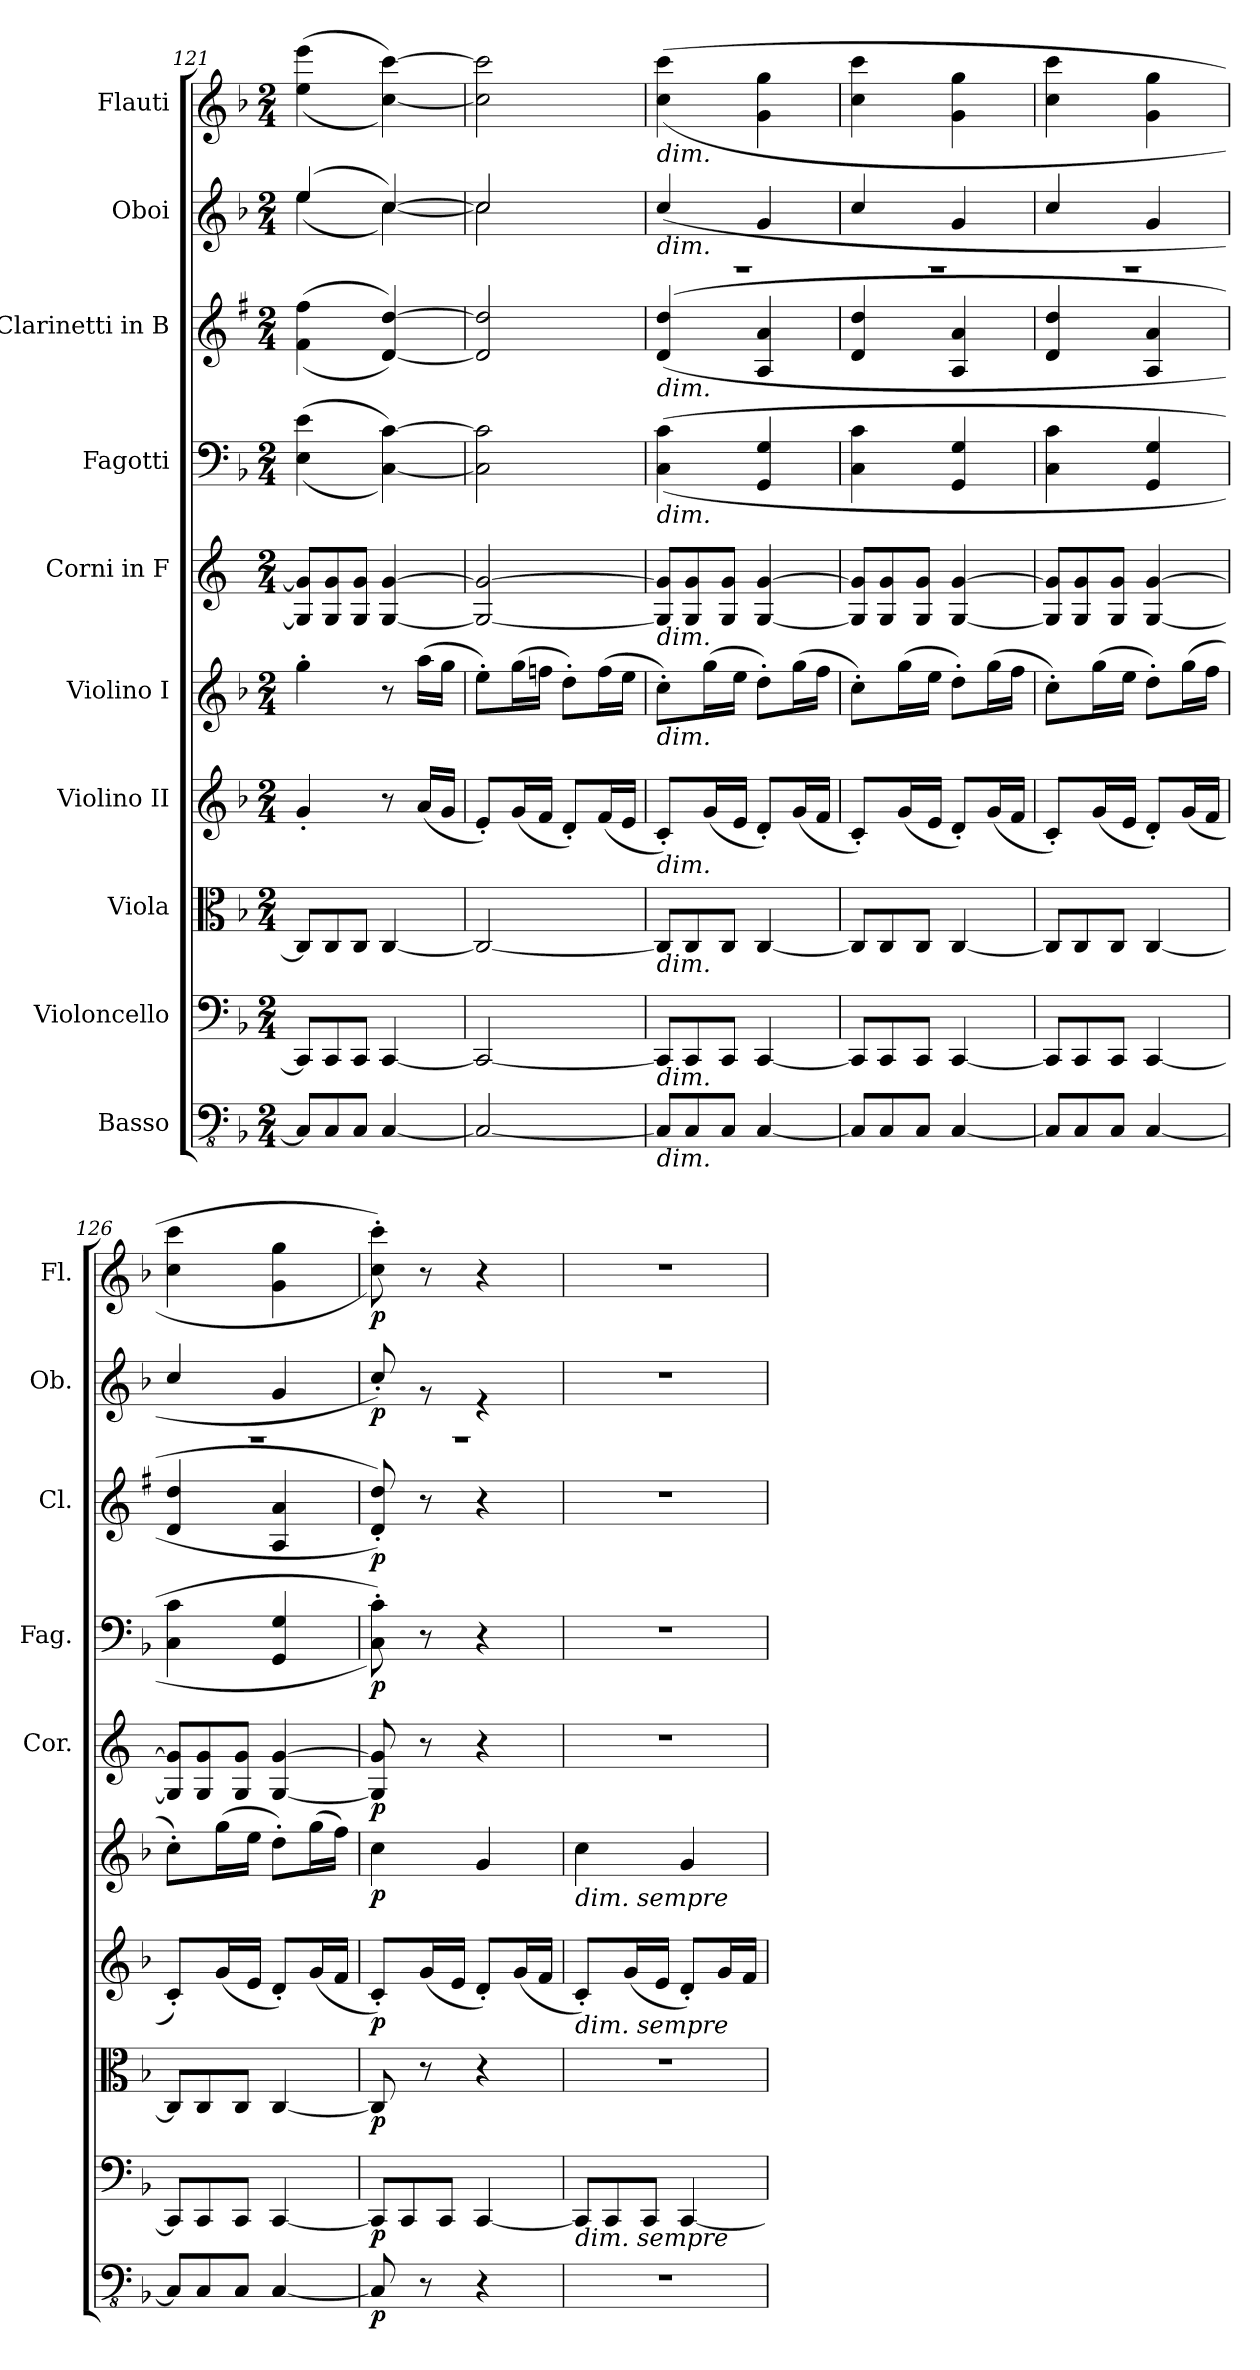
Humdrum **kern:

**kern	**dynam	**kern	**dynam	**kern	**dynam	**kern	**dynam	**kern	**dynam	**kern	**dynam	**kern	**dynam	**kern	**dynam	**kern	**dynam	**kern	**dynam
*part10	*part10	*part9	*part9	*part8	*part8	*part7	*part7	*part6	*part6	*part5	*part5	*part4	*part4	*part3	*part3	*part2	*part2	*part1	*part1
*staff10	*staff10	*staff9	*staff9	*staff8	*staff8	*staff7	*staff7	*staff6	*staff6	*staff5	*staff5	*staff4	*staff4	*staff3	*staff3	*staff2	*staff2	*staff1	*staff1
*I"Basso	*	*I"Violoncello	*	*I"Viola	*	*I"Violino II	*	*I"Violino I	*	*I"Corni in F	*	*I"Fagotti	*	*I"Clarinetti in B	*	*I"Oboi	*	*I"Flauti	*
*	*	*	*	*	*	*	*	*	*	*I'Cor.	*	*I'Fag.	*	*I'Cl.	*	*I'Ob.	*	*I'Fl.	*
*clefFv4	*	*clefF4	*	*clefC3	*	*clefG2	*	*clefG2	*	*clefG2	*	*clefF4	*	*clefG2	*	*clefG2	*	*clefG2	*
*	*	*	*	*	*	*	*	*	*	*ITrd4c7	*	*	*	*ITrd1c2	*	*	*	*	*
*k[b-]	*	*k[b-]	*	*k[b-]	*	*k[b-]	*	*k[b-]	*	*k[b-]	*	*k[b-]	*	*k[b-]	*	*k[b-]	*	*k[b-]	*
*M2/4	*	*M2/4	*	*M2/4	*	*M2/4	*	*M2/4	*	*M2/4	*	*M2/4	*	*M2/4	*	*M2/4	*	*M2/4	*
*Xtuplet	*	*Xtuplet	*	*Xtuplet	*	*	*	*	*	*Xtuplet	*	*	*	*	*	*	*	*	*
=121	=121	=121	=121	=121	=121	=121	=121	=121	=121	=121	=121	=121	=121	=121	=121	=121	=121	=121	=121
*	*	*	*	*	*	*	*	*	*	*	*	*	*	*	*	*^	*	*	*
12CC/L]	.	12CC/L]	.	12C/L]	.	4g'/	.	4gg'\	.	12C/] 12c/]L	.	((4E\ 4e\	.	((4e\ 4ee\	.	(4ee/	(4ee\	.	((4ee\ 4eee\	.
12CC/	.	12CC/	.	12C/	.	.	.	.	.	12C/ 12c/	.	.	.	.	.	.	.	.	.	.
12CC/J	.	12CC/J	.	12C/J	.	.	.	.	.	12C/ 12c/J	.	.	.	.	.	.	.	.	.	.
[4CC/	.	[4CC/	.	[4C/	.	8r	.	8r	.	[4C/ [4c/	.	[4C\ [4c\))	.	[4c/ [4cc/))	.	[4cc/)	[4cc\)	.	[4cc\ [4ccc\))	.
.	.	.	.	.	.	(16a/LL	.	(16aa\LL	.	.	.	.	.	.	.	.	.	.	.	.
.	.	.	.	.	.	16g/JJ	.	16gg\JJ	.	.	.	.	.	.	.	.	.	.	.	.
=122	=122	=122	=122	=122	=122	=122	=122	=122	=122	=122	=122	=122	=122	=122	=122	=122	=122	=122	=122	=122
2CC/_	.	2CC/_	.	2C/_	.	8e'/L)	.	8ee'\L)	.	2C/_ 2c/_	.	2C\] 2c\]	.	2c/] 2cc/]	.	2cc/]	2cc\]	.	2cc\] 2ccc\]	.
.	.	.	.	.	.	(16g/L	.	(16gg\L	.	.	.	.	.	.	.	.	.	.	.	.
.	.	.	.	.	.	16f/JJ	.	16ffn\JJ	.	.	.	.	.	.	.	.	.	.	.	.
.	.	.	.	.	.	8d'/L)	.	8dd'\L)	.	.	.	.	.	.	.	.	.	.	.	.
.	.	.	.	.	.	(16f/L	.	(16ff\L	.	.	.	.	.	.	.	.	.	.	.	.
.	.	.	.	.	.	16e/JJ	.	16ee\JJ	.	.	.	.	.	.	.	.	.	.	.	.
=123	=123	=123	=123	=123	=123	=123	=123	=123	=123	=123	=123	=123	=123	=123	=123	=123	=123	=123	=123	=123
!	!	!	!	!	!	!	!	!	!	!	!	!	!	!	!	!	!	!	!LO:TX:b:i:t=dim.	!
!	!	!	!	!	!	!	!	!	!	!	!	!	!	!	!	!LO:TX:b:i:t=dim.	!	!	!	!
!	!	!	!	!	!	!	!	!	!	!	!	!	!	!LO:TX:b:i:t=dim.	!	!	!	!	!	!
!	!	!	!	!	!	!	!	!	!	!	!	!LO:TX:b:i:t=dim.	!	!	!	!	!	!	!	!
!	!	!	!	!	!	!	!	!	!	!LO:TX:b:i:t=dim.	!	!	!	!	!	!	!	!	!	!
!	!	!	!	!	!	!	!	!LO:TX:b:i:t=dim.	!	!	!	!	!	!	!	!	!	!	!	!
!	!	!	!	!	!	!LO:TX:b:i:t=dim.	!	!	!	!	!	!	!	!	!	!	!	!	!	!
!	!	!	!	!LO:TX:b:i:t=dim.	!	!	!	!	!	!	!	!	!	!	!	!	!	!	!	!
!	!	!LO:TX:b:i:t=dim.	!	!	!	!	!	!	!	!	!	!	!	!	!	!	!	!	!	!
!LO:TX:b:i:t=dim.	!	!	!	!	!	!	!	!	!	!	!	!	!	!	!	!	!	!	!	!
12CC/L]	.	12CC/L]	.	12C/L]	.	8c'/L)	.	8cc'\L)	.	12C/] 12c/]L	.	((4C\ 4c\	.	((4c/ 4cc/	.	2rF	(4cc/	.	((4cc\ 4ccc\	.
12CC/	.	12CC/	.	12C/	.	.	.	.	.	12C/ 12c/	.	.	.	.	.	.	.	.	.	.
.	.	.	.	.	.	(16g/L	.	(16gg\L	.	.	.	.	.	.	.	.	.	.	.	.
12CC/J	.	12CC/J	.	12C/J	.	.	.	.	.	12C/ 12c/J	.	.	.	.	.	.	.	.	.	.
.	.	.	.	.	.	16e/JJ	.	16ee\JJ	.	.	.	.	.	.	.	.	.	.	.	.
[4CC/	.	[4CC/	.	[4C/	.	8d'/L)	.	8dd'\L)	.	[4C/ [4c/	.	4GG/ 4G/	.	4G/ 4g/	.	.	4g/	.	4g\ 4gg\	.
.	.	.	.	.	.	(16g/L	.	(16gg\L	.	.	.	.	.	.	.	.	.	.	.	.
.	.	.	.	.	.	16f/JJ	.	16ff\JJ	.	.	.	.	.	.	.	.	.	.	.	.
=124	=124	=124	=124	=124	=124	=124	=124	=124	=124	=124	=124	=124	=124	=124	=124	=124	=124	=124	=124	=124
12CC/L]	.	12CC/L]	.	12C/L]	.	8c'/L)	.	8cc'\L)	.	12C/] 12c/]L	.	4C\ 4c\	.	4c/ 4cc/	.	2rF	4cc/	.	4cc\ 4ccc\	.
12CC/	.	12CC/	.	12C/	.	.	.	.	.	12C/ 12c/	.	.	.	.	.	.	.	.	.	.
.	.	.	.	.	.	(16g/L	.	(16gg\L	.	.	.	.	.	.	.	.	.	.	.	.
12CC/J	.	12CC/J	.	12C/J	.	.	.	.	.	12C/ 12c/J	.	.	.	.	.	.	.	.	.	.
.	.	.	.	.	.	16e/JJ	.	16ee\JJ	.	.	.	.	.	.	.	.	.	.	.	.
[4CC/	.	[4CC/	.	[4C/	.	8d'/L)	.	8dd'\L)	.	[4C/ [4c/	.	4GG/ 4G/	.	4G/ 4g/	.	.	4g/	.	4g\ 4gg\	.
.	.	.	.	.	.	(16g/L	.	(16gg\L	.	.	.	.	.	.	.	.	.	.	.	.
.	.	.	.	.	.	16f/JJ	.	16ff\JJ	.	.	.	.	.	.	.	.	.	.	.	.
=125	=125	=125	=125	=125	=125	=125	=125	=125	=125	=125	=125	=125	=125	=125	=125	=125	=125	=125	=125	=125
12CC/L]	.	12CC/L]	.	12C/L]	.	8c'/L)	.	8cc'\L)	.	12C/] 12c/]L	.	4C\ 4c\	.	4c/ 4cc/	.	2rF	4cc/	.	4cc\ 4ccc\	.
12CC/	.	12CC/	.	12C/	.	.	.	.	.	12C/ 12c/	.	.	.	.	.	.	.	.	.	.
.	.	.	.	.	.	(16g/L	.	(16gg\L	.	.	.	.	.	.	.	.	.	.	.	.
12CC/J	.	12CC/J	.	12C/J	.	.	.	.	.	12C/ 12c/J	.	.	.	.	.	.	.	.	.	.
.	.	.	.	.	.	16e/JJ	.	16ee\JJ	.	.	.	.	.	.	.	.	.	.	.	.
[4CC/	.	[4CC/	.	[4C/	.	8d'/L)	.	8dd'\L)	.	[4C/ [4c/	.	4GG/ 4G/	.	4G/ 4g/	.	.	4g/	.	4g\ 4gg\	.
.	.	.	.	.	.	(16g/L	.	(16gg\L	.	.	.	.	.	.	.	.	.	.	.	.
.	.	.	.	.	.	16f/JJ	.	16ff\JJ	.	.	.	.	.	.	.	.	.	.	.	.
=126	=126	=126	=126	=126	=126	=126	=126	=126	=126	=126	=126	=126	=126	=126	=126	=126	=126	=126	=126	=126
12CC/L]	.	12CC/L]	.	12C/L]	.	8c'/L)	.	8cc'\L)	.	12C/] 12c/]L	.	4C\ 4c\	.	4c/ 4cc/	.	2rF	4cc/	.	4cc\ 4ccc\	.
12CC/	.	12CC/	.	12C/	.	.	.	.	.	12C/ 12c/	.	.	.	.	.	.	.	.	.	.
.	.	.	.	.	.	(16g/L	.	(16gg\L	.	.	.	.	.	.	.	.	.	.	.	.
12CC/J	.	12CC/J	.	12C/J	.	.	.	.	.	12C/ 12c/J	.	.	.	.	.	.	.	.	.	.
.	.	.	.	.	.	16e/JJ	.	16ee\JJ	.	.	.	.	.	.	.	.	.	.	.	.
[4CC/	.	[4CC/	.	[4C/	.	8d'/L)	.	8dd'\L)	.	[4C/ [4c/	.	4GG/ 4G/	.	4G/ 4g/	.	.	4g/	.	4g\ 4gg\	.
.	.	.	.	.	.	(16g/L	.	(16gg\L	.	.	.	.	.	.	.	.	.	.	.	.
.	.	.	.	.	.	16f/JJ	.	16ff\JJ)	.	.	.	.	.	.	.	.	.	.	.	.
=127	=127	=127	=127	=127	=127	=127	=127	=127	=127	=127	=127	=127	=127	=127	=127	=127	=127	=127	=127	=127
!	!LO:DY:b	!	!LO:DY:b	!	!LO:DY:b	!	!LO:DY:b	!	!LO:DY:b	!	!LO:DY:b	!	!LO:DY:b	!	!LO:DY:b	!	!	!LO:DY:b	!	!LO:DY:b
8CC/]	p	12CC/L]	p	8C/]	p	8c'/L)	p	4cc\	p	8C/] 8c/]	p	8C\' 8c\'))	p	8c/' 8cc/'))	p	2rF	8cc'/)	p	8cc\' 8ccc\'))	p
.	.	12CC/	.	.	.	.	.	.	.	.	.	.	.	.	.	.	.	.	.	.
8r	.	.	.	8r	.	(16g/L	.	.	.	8r	.	8r	.	8r	.	.	8r	.	8r	.
.	.	12CC/J	.	.	.	.	.	.	.	.	.	.	.	.	.	.	.	.	.	.
.	.	.	.	.	.	16e/JJ	.	.	.	.	.	.	.	.	.	.	.	.	.	.
4r	.	[4CC/	.	4r	.	8d'/L)	.	4g/	.	4r	.	4r	.	4r	.	.	4r	.	4r	.
.	.	.	.	.	.	(16g/L	.	.	.	.	.	.	.	.	.	.	.	.	.	.
.	.	.	.	.	.	16f/JJ	.	.	.	.	.	.	.	.	.	.	.	.	.	.
*	*	*	*	*	*	*	*	*	*	*	*	*	*	*	*	*v	*v	*	*	*
!!LO:LB:g=z
=128	=128	=128	=128	=128	=128	=128	=128	=128	=128	=128	=128	=128	=128	=128	=128	=128	=128	=128	=128
!	!	!	!	!	!	!	!	!LO:TX:b:i:t=dim. sempre	!	!	!	!	!	!	!	!	!	!	!
!	!	!	!	!	!	!LO:TX:b:i:t=dim. sempre	!	!	!	!	!	!	!	!	!	!	!	!	!
!	!	!LO:TX:b:i:t=dim. sempre	!	!	!	!	!	!	!	!	!	!	!	!	!	!	!	!	!
2r	.	12CC/L]	.	2r	.	8c'/L)	.	4cc\	.	2r	.	2r	.	2r	.	2r	.	2r	.
.	.	12CC/	.	.	.	.	.	.	.	.	.	.	.	.	.	.	.	.	.
.	.	.	.	.	.	(16g/L	.	.	.	.	.	.	.	.	.	.	.	.	.
.	.	12CC/J	.	.	.	.	.	.	.	.	.	.	.	.	.	.	.	.	.
.	.	.	.	.	.	16e/JJ	.	.	.	.	.	.	.	.	.	.	.	.	.
.	.	[4CC/	.	.	.	8d'/L)	.	4g/	.	.	.	.	.	.	.	.	.	.	.
.	.	.	.	.	.	16g/L	.	.	.	.	.	.	.	.	.	.	.	.	.
.	.	.	.	.	.	16f/JJ	.	.	.	.	.	.	.	.	.	.	.	.	.
=	=	=	=	=	=	=	=	=	=	=	=	=	=	=	=	=	=	=	=
*-	*-	*-	*-	*-	*-	*-	*-	*-	*-	*-	*-	*-	*-	*-	*-	*-	*-	*-	*-
